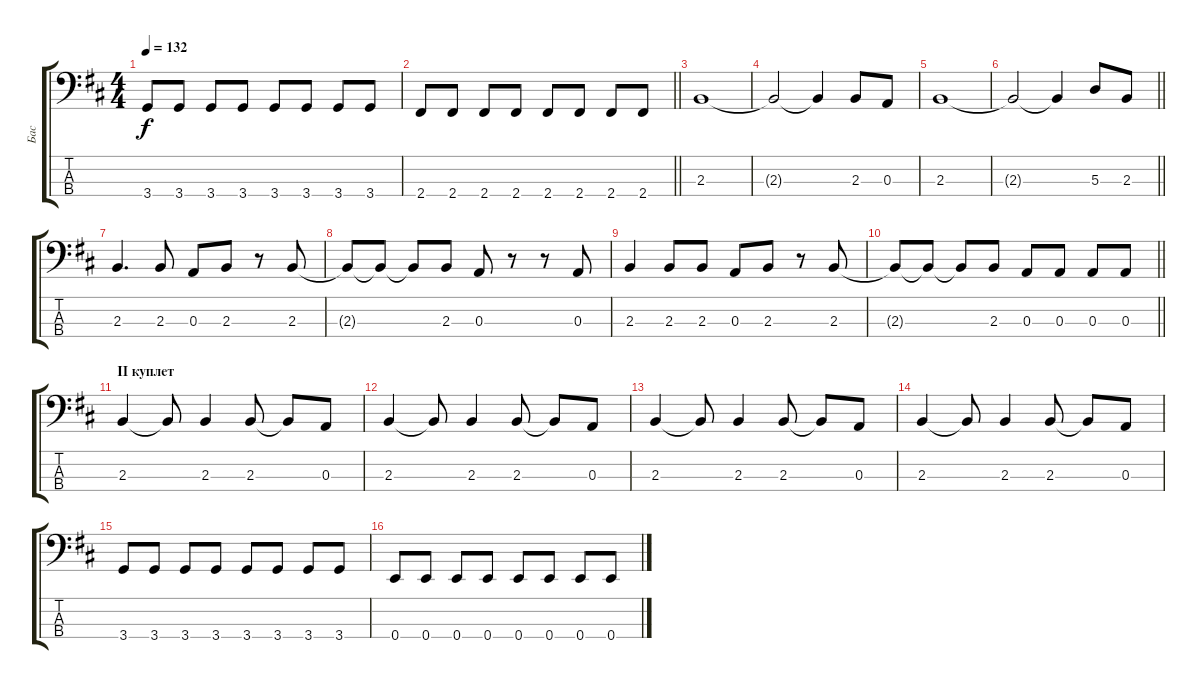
\track ("Бас" "Бас") {instrument electricbassfinger}
\staff {score tabs}
\tuning (G2 D2 A1 E1) {hide}
\ts (4 4)
\tempo 132
\clef f4
\ks bminor
3.4.8{dy f} 3.4.8 3.4.8 3.4.8 3.4.8 3.4.8 3.4.8 3.4.8 |
\barLineRight lightlight
2.4.8 2.4.8 2.4.8 2.4.8 2.4.8 2.4.8 2.4.8 2.4.8 |
\section ("" "")
2.3.1 |
2.3{t}.2 2.3{t}.4 2.3.8 0.3.8 |
2.3.1 |
\barLineRight lightlight
2.3{t}.2 2.3{t}.4 5.3.8 2.3.8 |
\section ("" "")
2.3.4{d} 2.3.8 0.3.8 2.3.8 r.8 2.3.8 |
2.3{t}.8 2.3{t}.8 2.3{t}.8 2.3.8 0.3.8 r.8 r.8 0.3.8 |
2.3.4 2.3.8 2.3.8 0.3.8 2.3.8 r.8 2.3.8 |
\barLineRight lightlight
2.3{t}.8 2.3{t}.8 2.3{t}.8 2.3.8 0.3.8 0.3.8 0.3.8 0.3.8 |
\section ("" "II куплет")
2.3.4 2.3{t}.8 2.3.4 2.3.8 2.3{t}.8 0.3.8 |
2.3.4 2.3{t}.8 2.3.4 2.3.8 2.3{t}.8 0.3.8 |
2.3.4 2.3{t}.8 2.3.4 2.3.8 2.3{t}.8 0.3.8 |
2.3.4 2.3{t}.8 2.3.4 2.3.8 2.3{t}.8 0.3.8 |
3.4.8 3.4.8 3.4.8 3.4.8 3.4.8 3.4.8 3.4.8 3.4.8 |
0.4.8 0.4.8 0.4.8 0.4.8 0.4.8 0.4.8 0.4.8 0.4.8
